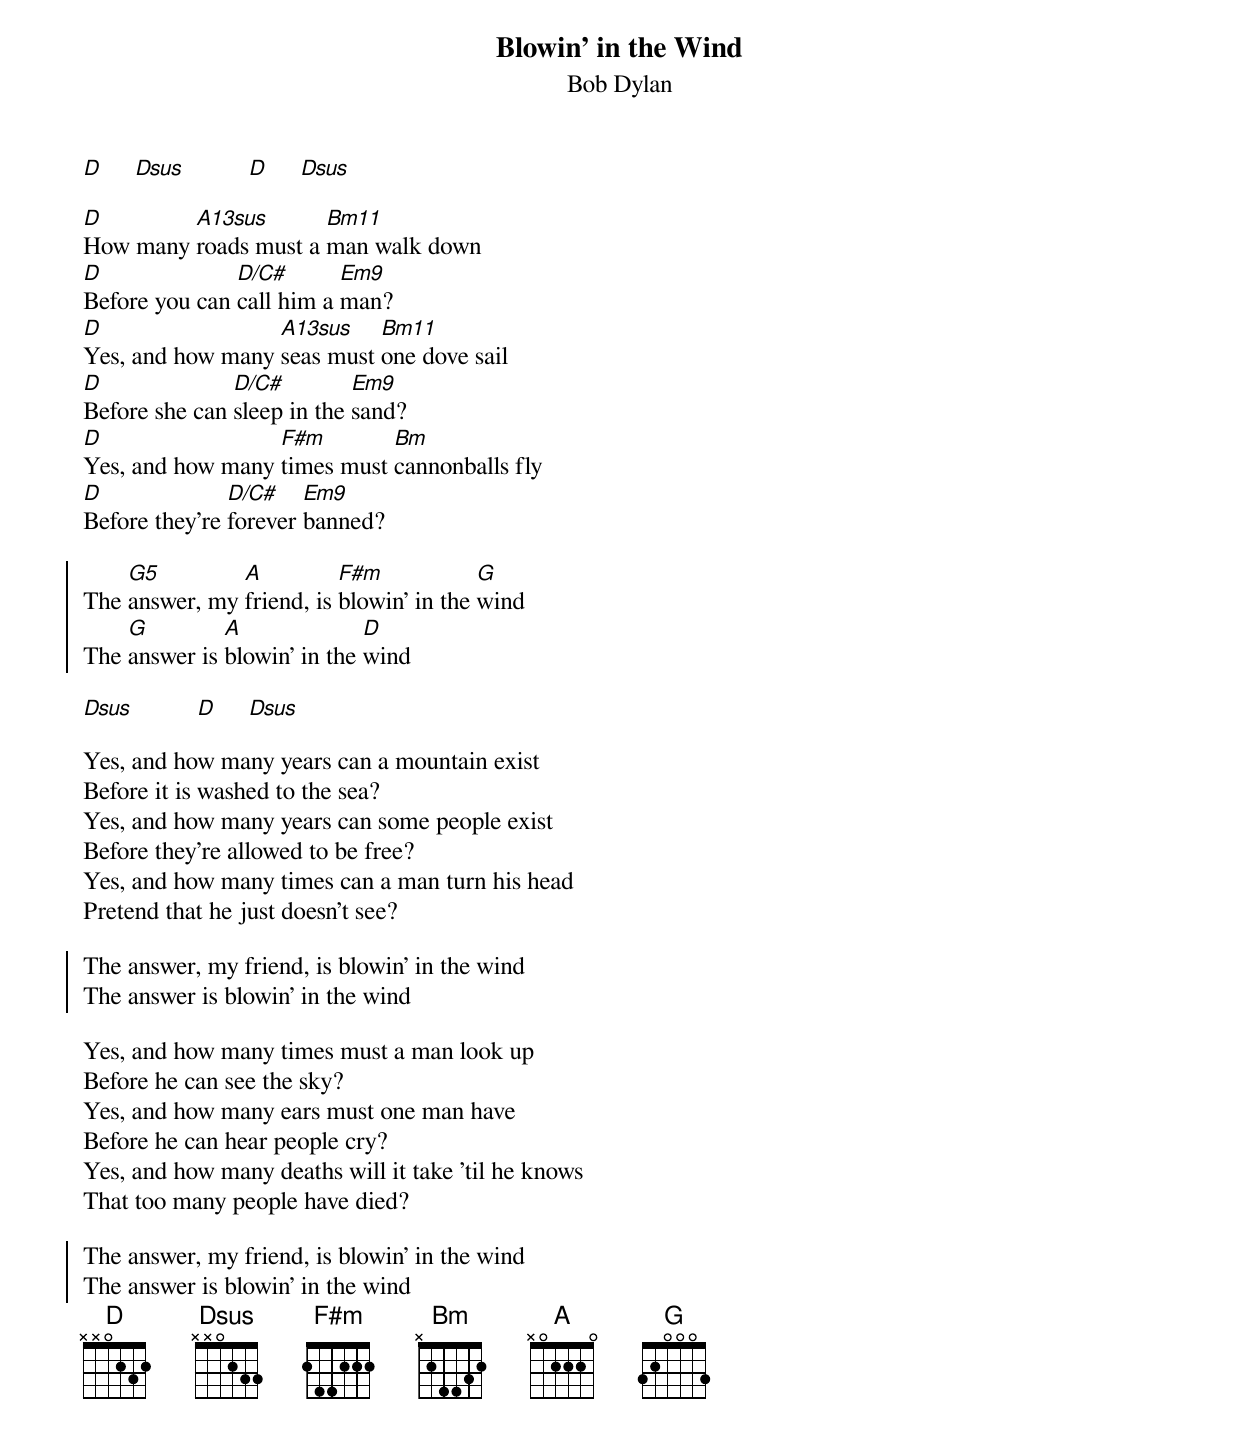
{t:Blowin' in the Wind}
{st:Bob Dylan}
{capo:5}

[D]     [Dsus]          [D]     [Dsus]

[D]How many [A13sus]roads must a [Bm11]man walk down
[D]Before you can [D/C#]call him a [Em9]man?
[D]Yes, and how many [A13sus]seas must [Bm11]one dove sail
[D]Before she can [D/C#]sleep in the [Em9]sand?
[D]Yes, and how many [F#m]times must [Bm]cannonballs fly
[D]Before they're [D/C#]forever [Em9]banned?

{soc}
The [G5]answer, my [A]friend, is [F#m]blowin' in the [G]wind
The [G]answer is [A]blowin' in the [D]wind
{eoc}

[Dsus]          [D]     [Dsus]

Yes, and how many years can a mountain exist
Before it is washed to the sea?
Yes, and how many years can some people exist
Before they're allowed to be free?
Yes, and how many times can a man turn his head
Pretend that he just doesn't see?

{soc}
The answer, my friend, is blowin' in the wind
The answer is blowin' in the wind
{eoc}

Yes, and how many times must a man look up
Before he can see the sky?
Yes, and how many ears must one man have
Before he can hear people cry?
Yes, and how many deaths will it take 'til he knows
That too many people have died?

{soc}
The answer, my friend, is blowin' in the wind
The answer is blowin' in the wind
{eoc}
